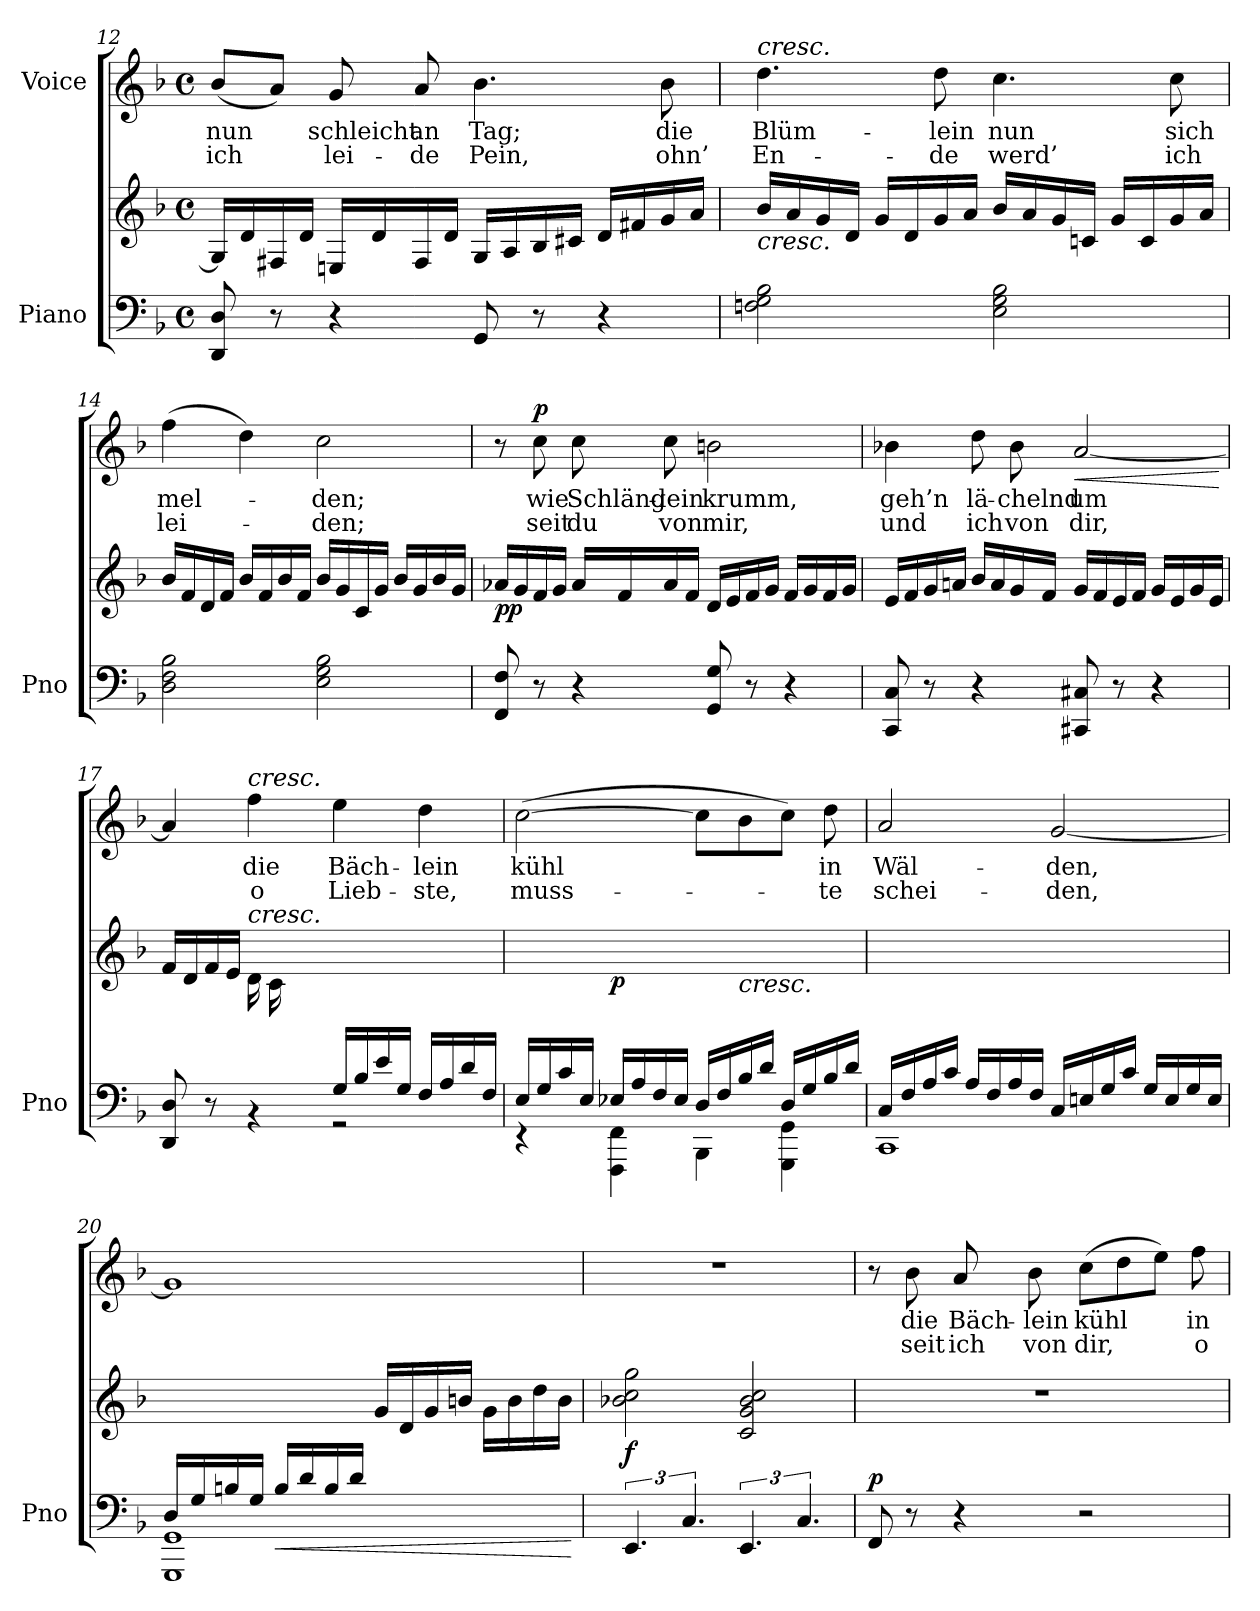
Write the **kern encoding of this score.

**kern	**kern	**dynam	**kern	**text	**text	**dynam
*part2	*part2	*part2	*part1	*part1	*part1	*part1
*staff3	*staff2	*staff2/3	*staff1	*staff1	*staff1	*staff1
*I"Piano	*	*	*I"Voice	*	*	*
*I'Pno	*	*	*	*	*	*
*clefF4	*clefG2	*	*clefG2	*	*	*
*k[b-]	*k[b-]	*	*k[b-]	*	*	*
*M4/4	*M4/4	*	*M4/4	*	*	*
*met(c)	*met(c)	*	*met(c)	*	*	*
=12	=12	=12	=12	=12	=12	=12
8DD/ 8D/	16G/LL]	.	(8b-/L	nun	ich	.
.	16d/	.	.	.	.	.
8r	16F#X/	.	8a/J)	.	.	.
.	16d/JJ	.	.	.	.	.
4r	16En/LL	.	8g/	schleicht	lei-	.
.	16d/	.	.	.	.	.
.	16F#/	.	8a/	an	-de	.
.	16d/JJ	.	.	.	.	.
8GG/	16G/LL	.	4.b-\	Tag;	Pein,	.
.	16A/	.	.	.	.	.
8r	16B-/	.	.	.	.	.
.	16c#X/JJ	.	.	.	.	.
4r	16d/LL	.	.	.	.	.
.	16f#X/	.	.	.	.	.
.	16g/	.	8b-\	die	ohn’	.
.	16a/JJ	.	.	.	.	.
=13	=13	=13	=13	=13	=13	=13
!	!	!	!LO:TX:a:i:t=cresc.	!	!	!
!	!LO:TX:b:i:t=cresc.	!	!	!	!	!
2Fn\ 2G\ 2B-\	16b-/LL	.	4.dd\	Blüm-	En-	.
.	16a/	.	.	.	.	.
.	16g/	.	.	.	.	.
.	16d/JJ	.	.	.	.	.
.	16g/LL	.	.	.	.	.
.	16d/	.	.	.	.	.
.	16g/	.	8dd\	-lein	-de	.
.	16a/JJ	.	.	.	.	.
2E\ 2G\ 2B-\	16b-/LL	.	4.cc\	nun	werd’	.
.	16a/	.	.	.	.	.
.	16g/	.	.	.	.	.
.	16cn/JJ	.	.	.	.	.
.	16g/LL	.	.	.	.	.
.	16c/	.	.	.	.	.
.	16g/	.	8cc\	sich	ich	.
.	16a/JJ	.	.	.	.	.
=14	=14	=14	=14	=14	=14	=14
2D\ 2F\ 2B-\	16b-/LL	.	(4ff\	mel-	lei-	.
.	16f/	.	.	.	.	.
.	16d/	.	.	.	.	.
.	16f/JJ	.	.	.	.	.
.	16b-/LL	.	4dd\)	.	.	.
.	16f/	.	.	.	.	.
.	16b-/	.	.	.	.	.
.	16f/JJ	.	.	.	.	.
2E\ 2G\ 2B-\	16b-/LL	.	2cc\	-den;	-den;	.
.	16g/	.	.	.	.	.
.	16c/	.	.	.	.	.
.	16g/JJ	.	.	.	.	.
.	16b-/LL	.	.	.	.	.
.	16g/	.	.	.	.	.
.	16b-/	.	.	.	.	.
.	16g/JJ	.	.	.	.	.
=15	=15	=15	=15	=15	=15	=15
!	!	!LO:DY:b	!	!	!	!
8FF/ 8F/	16a-X/LL	pp	8r	.	.	.
.	16g/	.	.	.	.	.
!	!	!	!	!	!	!LO:DY:a
8r	16f/	.	8cc\	wie	seit	p
.	16g/JJ	.	.	.	.	.
4r	16a-/LL	.	8cc\	Schläng-	du	.
.	16f/	.	.	.	.	.
.	16a-/	.	8cc\	-lein	von	.
.	16f/JJ	.	.	.	.	.
8GG/ 8G/	16d/LL	.	2bn\	krumm,	mir,	.
.	16e/	.	.	.	.	.
8r	16f/	.	.	.	.	.
.	16g/JJ	.	.	.	.	.
4r	16f/LL	.	.	.	.	.
.	16g/	.	.	.	.	.
.	16f/	.	.	.	.	.
.	16g/JJ	.	.	.	.	.
=16	=16	=16	=16	=16	=16	=16
8CC/ 8C/	16e/LL	.	4b-X\	geh’n	und	.
.	16f/	.	.	.	.	.
8r	16g/	.	.	.	.	.
.	16an/JJ	.	.	.	.	.
4r	16b-/LL	.	8dd\	lä-	ich	.
.	16a/	.	.	.	.	.
.	16g/	.	8b-\	-chelnd	von	.
.	16f/JJ	.	.	.	.	.
!	!	!	!	!	!	!LO:HP:b
8CC#X/ 8C#X/	16g/LL	.	[2a/	um	dir,	<
.	16f/	.	.	.	.	.
8r	16e/	.	.	.	.	.
.	16f/JJ	.	.	.	.	.
4r	16g/LL	.	.	.	.	.
.	16e/	.	.	.	.	.
.	16g/	.	.	.	.	.
.	16e/JJ	.	.	.	.	.
.	.	.	.	.	.	[
=17	=17	=17	=17	=17	=17	=17
*^	*	*	*	*	*	*
4.ryy	8DD/ 8D/	16f/LL	.	4a/]	.	.	.
.	.	16d/	.	.	.	.	.
.	8r	16f/	.	.	.	.	.
.	.	16e/JJ	.	.	.	.	.
!	!	!	!	!LO:TX:a:i:t=cresc.	!	!	!
!	!	!LO:TX:a:i:t=cresc.	!	!	!	!	!
.	4r	16d\LL	.	4ff\	die	o	.
.	.	16c\	.	.	.	.	.
16B-/	.	2ryy	.	.	.	.	.
16A/JJ	.	.	.	.	.	.	.
16G/LL	2r	.	.	4ee\	Bäch-	Lieb-	.
16B-/	.	.	.	.	.	.	.
16e/	.	.	.	.	.	.	.
16G/JJ	.	.	.	.	.	.	.
16F/LL	.	.	.	4dd\	-lein	-ste,	.
16A/	.	.	.	.	.	.	.
16d/	.	8ryy	.	.	.	.	.
16F/JJ	.	.	.	.	.	.	.
=18	=18	=18	=18	=18	=18	=18	=18
16E/LL	4r	4ryy	.	([2cc\	kühl	muss-	.
16G/	.	.	.	.	.	.	.
16c/	.	.	.	.	.	.	.
16E/JJ	.	.	.	.	.	.	.
!	!	!	!LO:DY:b	!	!	!	!
16E-X/LL	4FFF\ 4FF\	4.ryy	p	.	.	.	.
16A/	.	.	.	.	.	.	.
16F/	.	.	.	.	.	.	.
16E-/JJ	.	.	.	.	.	.	.
16D/LL	4BBB-\	.	.	8cc\L]	.	.	.
16F/	.	.	.	.	.	.	.
!	!	!LO:TX:b:i:t=cresc.	!	!	!	!	!
16B-/	.	4.ryy	.	8b-\	.	.	.
16d/JJ	.	.	.	.	.	.	.
16D/LL	4GGG\ 4GG\	.	.	8cc\J)	.	.	.
16G/	.	.	.	.	.	.	.
16B-/	.	.	.	8dd\	in	-te	.
16d/JJ	.	.	.	.	.	.	.
=19	=19	=19	=19	=19	=19	=19	=19
16C/LL	1CC	1ryy	.	2a/	Wäl-	schei-	.
16F/	.	.	.	.	.	.	.
16A/	.	.	.	.	.	.	.
16c/JJ	.	.	.	.	.	.	.
16A/LL	.	.	.	.	.	.	.
16F/	.	.	.	.	.	.	.
16A/	.	.	.	.	.	.	.
16F/JJ	.	.	.	.	.	.	.
16C/LL	.	.	.	[2g/	-den,	-den,	.
16En/	.	.	.	.	.	.	.
16G/	.	.	.	.	.	.	.
16c/JJ	.	.	.	.	.	.	.
16G/LL	.	.	.	.	.	.	.
16E/	.	.	.	.	.	.	.
16G/	.	.	.	.	.	.	.
16E/JJ	.	.	.	.	.	.	.
=20	=20	=20	=20	=20	=20	=20	=20
16D/LL	1GGG 1GG	2ryy	.	1g]	.	.	.
16G/	.	.	.	.	.	.	.
16Bn/	.	.	.	.	.	.	.
16G/JJ	.	.	.	.	.	.	.
!	!	!	!LO:HP:b=2	!	!	!	!
16B/LL	.	.	<	.	.	.	.
16d/	.	.	.	.	.	.	.
16B/	.	.	.	.	.	.	.
16d/JJ	.	.	.	.	.	.	.
2ryy	.	16g/LL	.	.	.	.	.
.	.	16d/	.	.	.	.	.
.	.	16g/	.	.	.	.	.
.	.	16bn/JJ	.	.	.	.	.
.	.	16g\LL	.	.	.	.	.
.	.	16b\	.	.	.	.	.
.	.	16dd\	.	.	.	.	.
.	.	16b\JJ	.	.	.	.	.
*v	*v	*	*	*	*	*	*
.	.	[	.	.	.	.
=21	=21	=21	=21	=21	=21	=21
!	!	!LO:DY:b	!	!	!	!
6.EE/	2b-X\ 2cc\ 2gg\	f	1r	.	.	.
6.C/	.	.	.	.	.	.
6.EE/	2c/ 2g/ 2b-/ 2cc/	.	.	.	.	.
6.C/	.	.	.	.	.	.
=22	=22	=22	=22	=22	=22	=22
!	!	!LO:DY:a=2	!	!	!	!
8FF/	1r	p	8r	.	.	.
8r	.	.	8b-\	die	seit	.
4r	.	.	8a/	Bäch-	ich	.
.	.	.	8b-\	-lein	von	.
2r	.	.	(8cc\L	kühl	dir,	.
.	.	.	8dd\	.	.	.
.	.	.	8ee\J)	.	.	.
.	.	.	8ff\	in	o	.
=	=	=	=	=	=	=
*-	*-	*-	*-	*-	*-	*-
